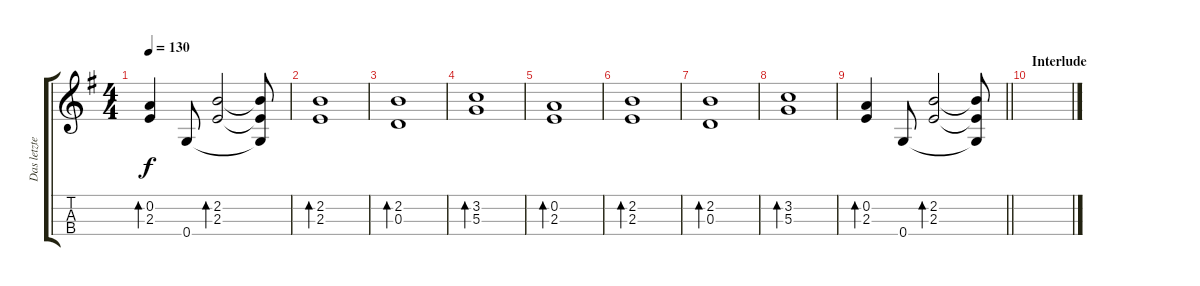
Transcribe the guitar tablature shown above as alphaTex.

\track ("Das letzte Einhorn (Cittern)" "Das letzte") {instrument acousticguitarsteel}
\staff {score tabs}
\tuning (E4 A3 D3 G2) {hide}
\ts (4 4)
\tempo 130
\clef g2
\ks g
(0.2 2.3).4{bd 240 dy f} 0.4.8 (2.2 2.3).2{bd 120} (2.2{t} 2.3{t} 0.4{t}).8 |
(2.2 2.3).1{bd 240 volume 9} |
(2.2 0.3).1{bd 240} |
(3.2 5.3).1{bd 240} |
(0.2 2.3).1{bd 240} |
(2.2 2.3).1{bd 240 volume 9} |
(2.2 0.3).1{bd 240} |
(3.2 5.3).1{bd 240} |
\barLineRight lightlight
(0.2 2.3).4{bd 240} 0.4.8 (2.2 2.3).2{bd 120} (2.2{t} 2.3{t} 0.4{t}).8 |
\section ("" "Interlude")
